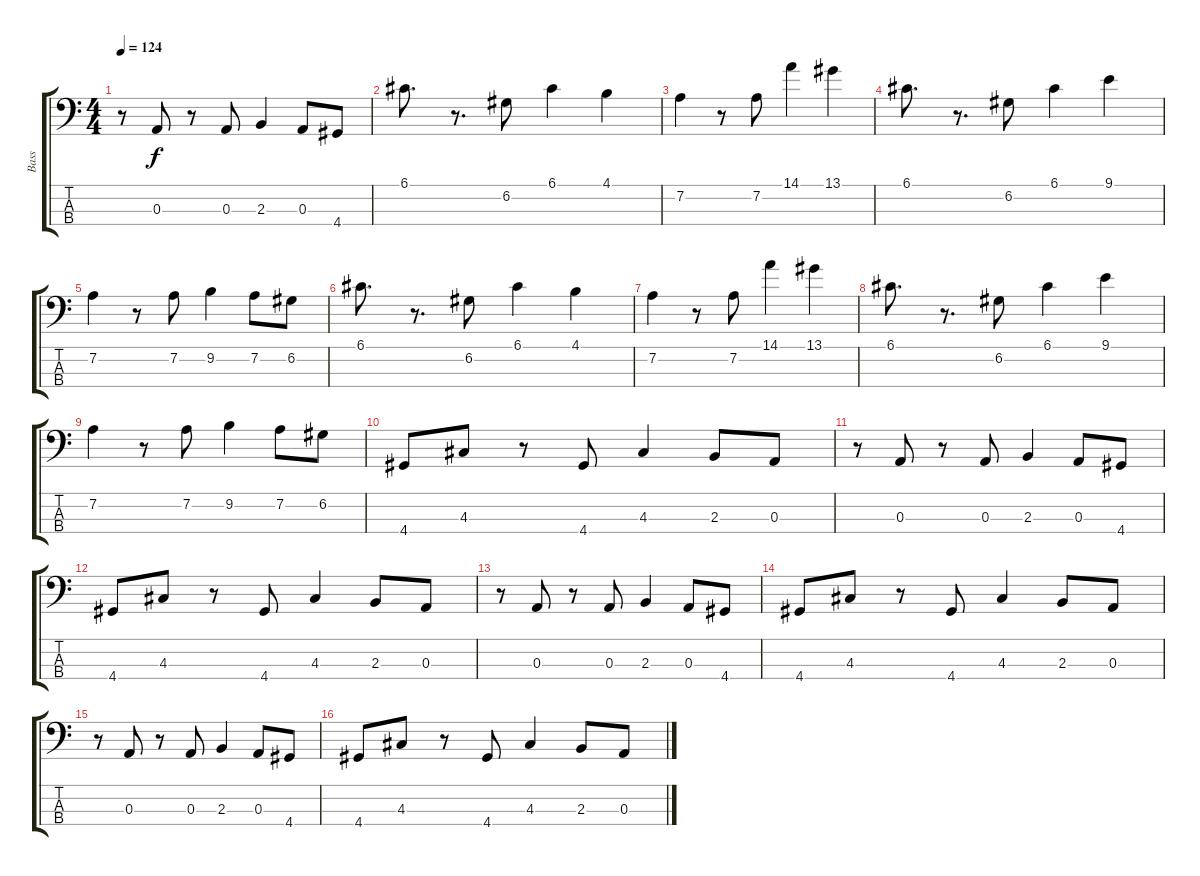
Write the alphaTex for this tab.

\track ("Bass" "Bass") {instrument electricbasspick}
\staff {score tabs}
\tuning (G2 D2 A1 E1) {hide}
\ts (4 4)
\tempo 124
\clef f4
\ks c
r.8{dy f} 0.3.8 r.8 0.3.8 2.3.4 0.3.8 4.4.8 |
6.1.8{d} r.8{d} 6.2.8 6.1.4 4.1.4 |
7.2.4 r.8 7.2.8 14.1.4 13.1.4 |
6.1.8{d} r.8{d} 6.2.8 6.1.4 9.1.4 |
7.2.4 r.8 7.2.8 9.2.4 7.2.8 6.2.8 |
6.1.8{d} r.8{d} 6.2.8 6.1.4 4.1.4 |
7.2.4 r.8 7.2.8 14.1.4 13.1.4 |
6.1.8{d} r.8{d} 6.2.8 6.1.4 9.1.4 |
7.2.4 r.8 7.2.8 9.2.4 7.2.8 6.2.8 |
4.4.8 4.3.8 r.8 4.4.8 4.3.4 2.3.8 0.3.8 |
r.8 0.3.8 r.8 0.3.8 2.3.4 0.3.8 4.4.8 |
4.4.8 4.3.8 r.8 4.4.8 4.3.4 2.3.8 0.3.8 |
r.8 0.3.8 r.8 0.3.8 2.3.4 0.3.8 4.4.8 |
4.4.8 4.3.8 r.8 4.4.8 4.3.4 2.3.8 0.3.8 |
r.8 0.3.8 r.8 0.3.8 2.3.4 0.3.8 4.4.8 |
4.4.8 4.3.8 r.8 4.4.8 4.3.4 2.3.8 0.3.8
